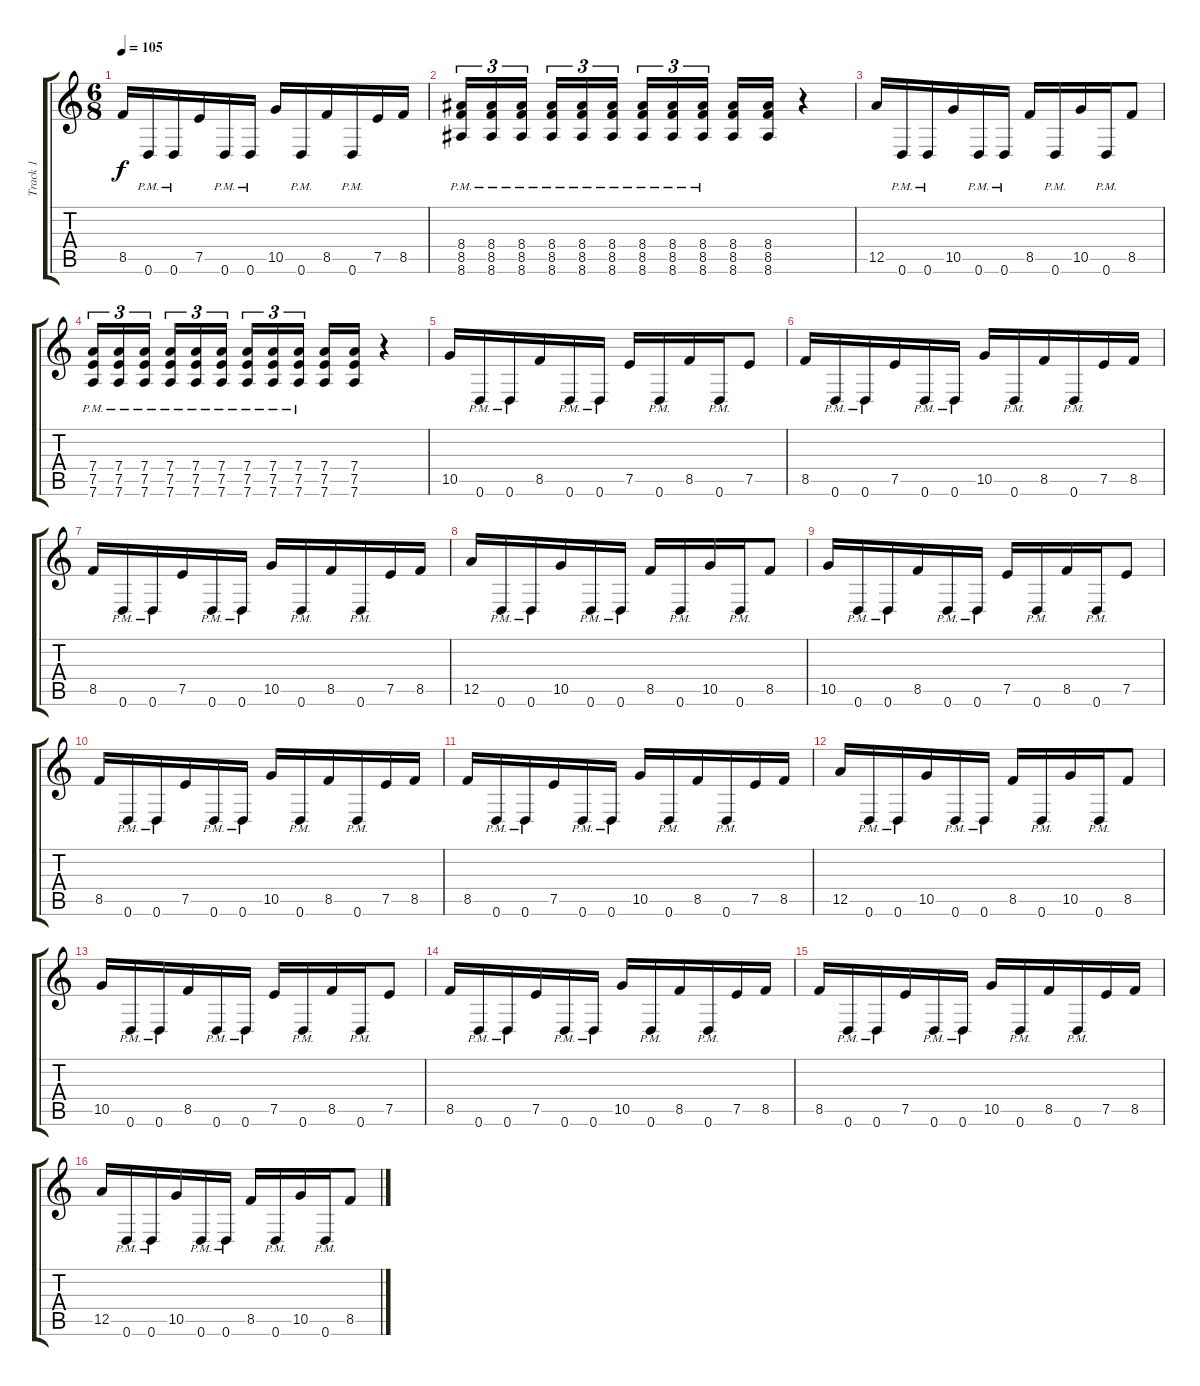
\track ("Track 1" "Track 1") {instrument distortionguitar}
\staff {score tabs}
\tuning (E4 B3 G3 D3 A2 D2) {hide}
\ts (6 8)
\tempo 105
\clef g2
\ks c
8.5.16{dy f} 0.6{pm}.16 0.6{pm}.16 7.5.16 0.6{pm}.16 0.6{pm}.16 10.5.16 0.6{pm}.16 8.5.16 0.6{pm}.16 7.5.16 8.5.16 |
(8.4{pm} 8.5{pm} 8.6{pm}).16{tu (3 2)} (8.4{pm} 8.5{pm} 8.6{pm}).16{tu (3 2)} (8.4{pm} 8.5{pm} 8.6{pm}).16{tu (3 2) beam splitsecondary} (8.4{pm} 8.5{pm} 8.6{pm}).16{tu (3 2)} (8.4{pm} 8.5{pm} 8.6{pm}).16{tu (3 2)} (8.4{pm} 8.5{pm} 8.6{pm}).16{tu (3 2) beam splitsecondary} (8.4{pm} 8.5{pm} 8.6{pm}).16{tu (3 2)} (8.4{pm} 8.5{pm} 8.6{pm}).16{tu (3 2)} (8.4{pm} 8.5{pm} 8.6{pm}).16{tu (3 2)} (8.4 8.5 8.6).16 (8.4 8.5 8.6).16 r.4 |
12.5.16 0.6{pm}.16 0.6{pm}.16 10.5.16 0.6{pm}.16 0.6{pm}.16 8.5.16 0.6{pm}.16 10.5.16 0.6{pm}.16 8.5.8 |
(7.4{pm} 7.5{pm} 7.6{pm}).16{tu (3 2)} (7.4{pm} 7.5{pm} 7.6{pm}).16{tu (3 2)} (7.4{pm} 7.5{pm} 7.6{pm}).16{tu (3 2) beam splitsecondary} (7.4{pm} 7.5{pm} 7.6{pm}).16{tu (3 2)} (7.4{pm} 7.5{pm} 7.6{pm}).16{tu (3 2)} (7.4{pm} 7.5{pm} 7.6{pm}).16{tu (3 2) beam splitsecondary} (7.4{pm} 7.5{pm} 7.6{pm}).16{tu (3 2)} (7.4{pm} 7.5{pm} 7.6{pm}).16{tu (3 2)} (7.4{pm} 7.5{pm} 7.6{pm}).16{tu (3 2)} (7.4 7.5 7.6).16 (7.4 7.5 7.6).16 r.4 |
10.5.16 0.6{pm}.16 0.6{pm}.16 8.5.16 0.6{pm}.16 0.6{pm}.16 7.5.16 0.6{pm}.16 8.5.16 0.6{pm}.16 7.5.8 |
8.5.16 0.6{pm}.16 0.6{pm}.16 7.5.16 0.6{pm}.16 0.6{pm}.16 10.5.16 0.6{pm}.16 8.5.16 0.6{pm}.16 7.5.16 8.5.16 |
8.5.16 0.6{pm}.16 0.6{pm}.16 7.5.16 0.6{pm}.16 0.6{pm}.16 10.5.16 0.6{pm}.16 8.5.16 0.6{pm}.16 7.5.16 8.5.16 |
12.5.16 0.6{pm}.16 0.6{pm}.16 10.5.16 0.6{pm}.16 0.6{pm}.16 8.5.16 0.6{pm}.16 10.5.16 0.6{pm}.16 8.5.8 |
10.5.16 0.6{pm}.16 0.6{pm}.16 8.5.16 0.6{pm}.16 0.6{pm}.16 7.5.16 0.6{pm}.16 8.5.16 0.6{pm}.16 7.5.8 |
8.5.16 0.6{pm}.16 0.6{pm}.16 7.5.16 0.6{pm}.16 0.6{pm}.16 10.5.16 0.6{pm}.16 8.5.16 0.6{pm}.16 7.5.16 8.5.16 |
8.5.16 0.6{pm}.16 0.6{pm}.16 7.5.16 0.6{pm}.16 0.6{pm}.16 10.5.16 0.6{pm}.16 8.5.16 0.6{pm}.16 7.5.16 8.5.16 |
12.5.16 0.6{pm}.16 0.6{pm}.16 10.5.16 0.6{pm}.16 0.6{pm}.16 8.5.16 0.6{pm}.16 10.5.16 0.6{pm}.16 8.5.8 |
10.5.16 0.6{pm}.16 0.6{pm}.16 8.5.16 0.6{pm}.16 0.6{pm}.16 7.5.16 0.6{pm}.16 8.5.16 0.6{pm}.16 7.5.8 |
8.5.16 0.6{pm}.16 0.6{pm}.16 7.5.16 0.6{pm}.16 0.6{pm}.16 10.5.16 0.6{pm}.16 8.5.16 0.6{pm}.16 7.5.16 8.5.16 |
8.5.16 0.6{pm}.16 0.6{pm}.16 7.5.16 0.6{pm}.16 0.6{pm}.16 10.5.16 0.6{pm}.16 8.5.16 0.6{pm}.16 7.5.16 8.5.16 |
12.5.16 0.6{pm}.16 0.6{pm}.16 10.5.16 0.6{pm}.16 0.6{pm}.16 8.5.16 0.6{pm}.16 10.5.16 0.6{pm}.16 8.5.8
